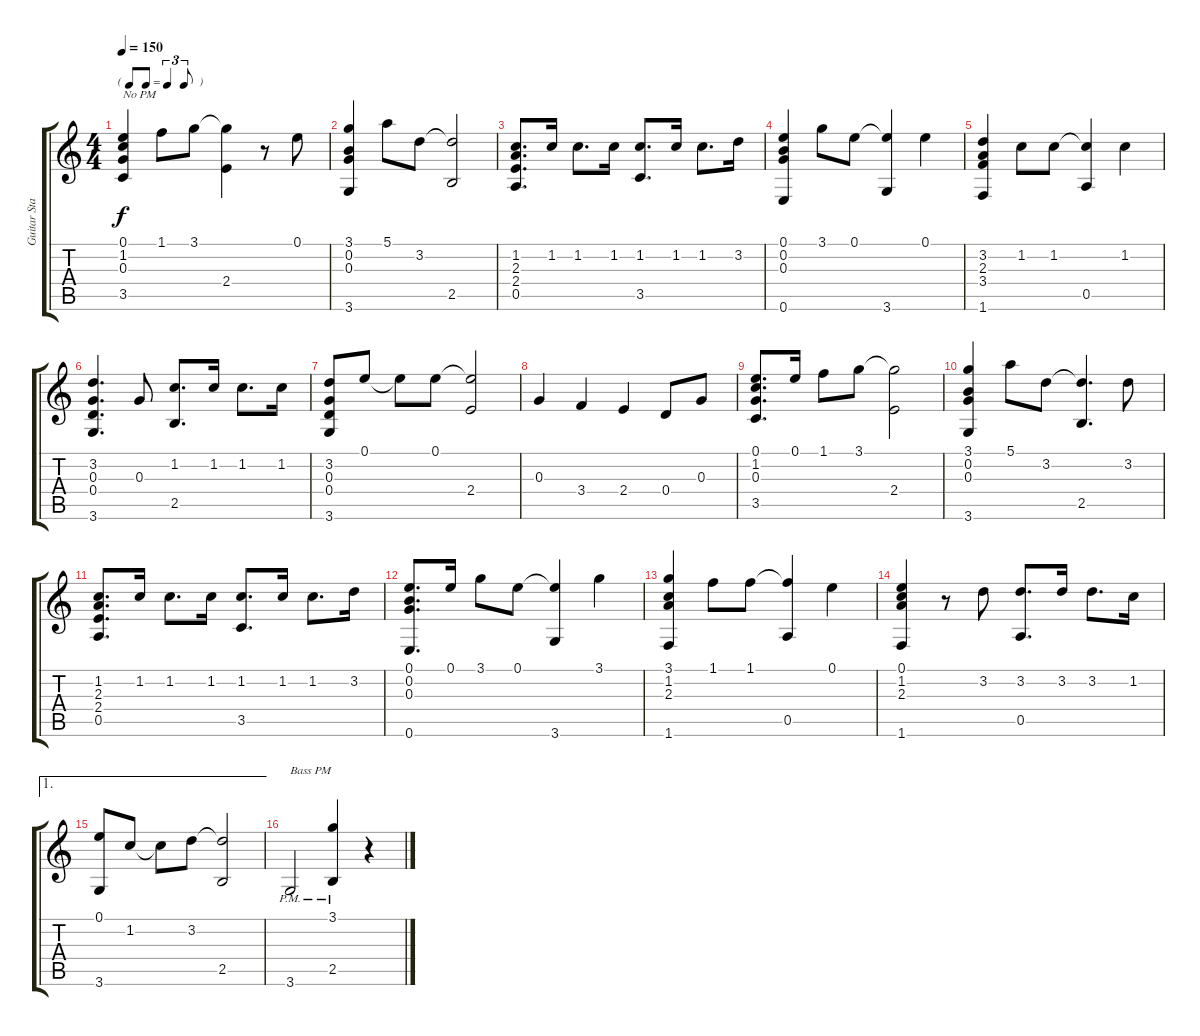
\track ("Guitar Standard" "Guitar Sta") {instrument acousticguitarnylon}
\staff {score tabs}
\tuning (E4 B3 G3 D3 A2 E2) {hide}
\ts (4 4)
\tf triplet8th
\tempo 150
\clef g2
\ks c
(0.1 1.2 0.3 3.5).4{txt "No PM" dy f} 1.1.8 3.1.8 (3.1{t} 2.4).4 r.8 0.1.8 |
(3.1 0.2 0.3 3.6).4 5.1.8 3.2.8 (3.2{t} 2.5).2 |
(1.2 2.3 2.4 0.5).8{d} 1.2.16 1.2.8{d} 1.2.16 (1.2 3.5).8{d} 1.2.16 1.2.8{d} 3.2.16 |
(0.1 0.2 0.3 0.6).4 3.1.8 0.1.8 (0.1{t} 3.6).4 0.1.4 |
(3.2 2.3 3.4 1.6).4 1.2.8 1.2.8 (1.2{t} 0.5).4 1.2.4 |
(3.2 0.3 0.4 3.6).4{d} 0.3.8 (1.2 2.5).8{d} 1.2.16 1.2.8{d} 1.2.16 |
(3.2 0.3 0.4 3.6).8 0.1.8 0.1{t}.8 0.1.8 (0.1{t} 2.4).2 |
0.3.4 3.4.4 2.4.4 0.4.8 0.3.8 |
(0.1 1.2 0.3 3.5).8{d} 0.1.16 1.1.8 3.1.8 (3.1{t} 2.4).2 |
(3.1 0.2 0.3 3.6).4 5.1.8 3.2.8 (3.2{t} 2.5).4{d} 3.2.8 |
(1.2 2.3 2.4 0.5).8{d} 1.2.16 1.2.8{d} 1.2.16 (1.2 3.5).8{d} 1.2.16 1.2.8{d} 3.2.16 |
(0.1 0.2 0.3 0.6).8{d} 0.1.16 3.1.8 0.1.8 (0.1{t} 3.6).4 3.1.4 |
(3.1 1.2 2.3 1.6).4 1.1.8 1.1.8 (1.1{t} 0.5).4 0.1.4 |
(0.1 1.2 2.3 1.6).4 r.8 3.2.8 (3.2 0.5).8{d} 3.2.16 3.2.8{d} 1.2.16 |
\ae 1
(0.1 3.6).8 1.2.8 1.2{t}.8 3.2.8 (3.2{t} 2.5).2 |
3.6{pm}.2{txt "Bass PM"} (3.1 2.5{pm}).4 r.4
